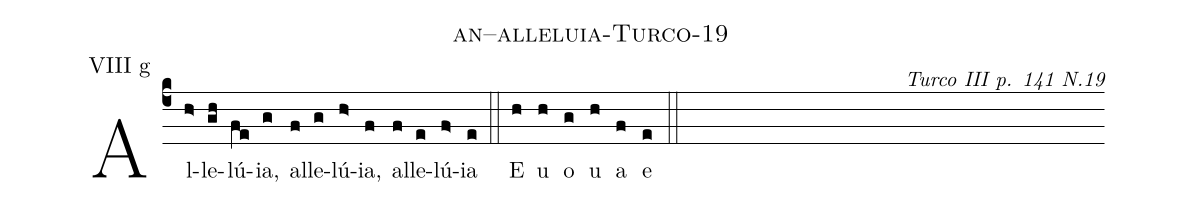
name: an--alleluia-Turco-19;
commentary: Turco III p. 141 N.19;
annotation: VIII g;
%%
(c4) Al(h>)le(gh)lú(fe)ia,(g) al(f)le(g)lú(h>)ia,(f) al(f)le(e)lú(f>)ia(e) (::) E(h) u(h) o(g) u(h) a(f) e(e) (::)
